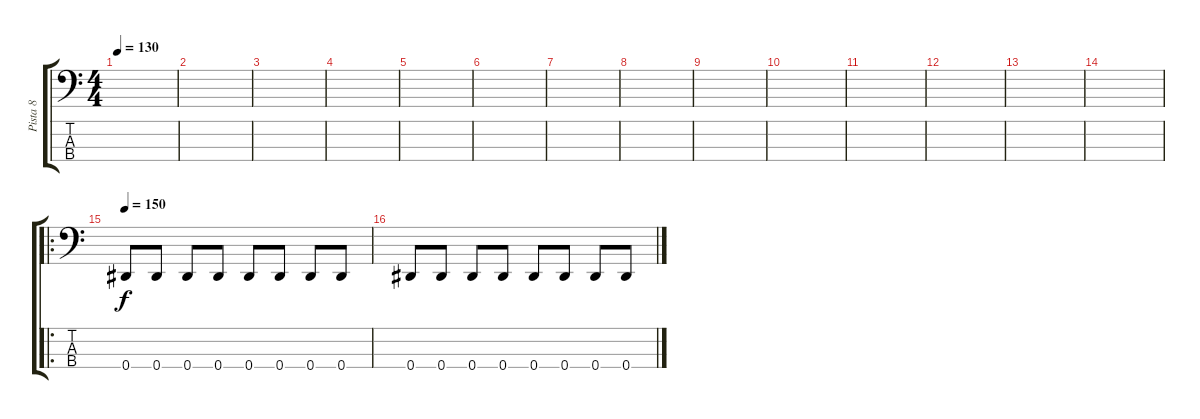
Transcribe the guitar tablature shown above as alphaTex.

\track ("Pista 8" "Pista 8") {instrument electricbassfinger}
\staff {score tabs}
\tuning (Gb2 Db2 Ab1 Eb1) {hide}
\ts (4 4)
\tempo 130
\clef f4
\ks c
|
|
|
|
|
|
|
|
|
|
|
|
|
|
\ro
\tempo 150
0.4.8 0.4.8 0.4.8 0.4.8 0.4.8 0.4.8 0.4.8 0.4.8 |
0.4.8 0.4.8 0.4.8 0.4.8 0.4.8 0.4.8 0.4.8 0.4.8
